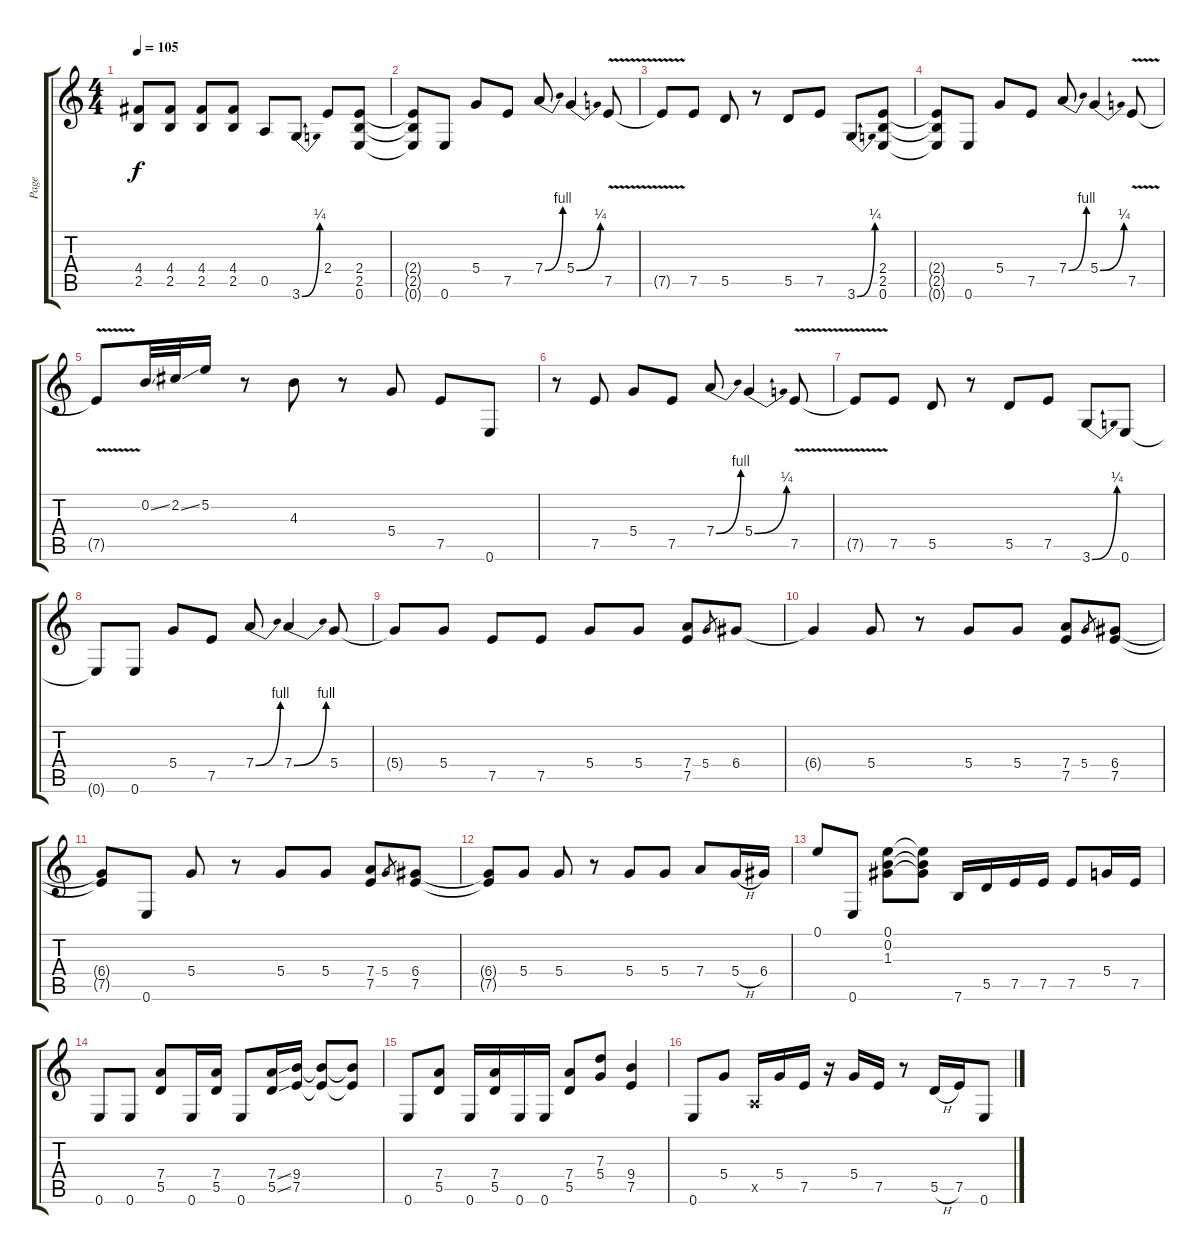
\track ("Page" "Page") {instrument distortionguitar}
\staff {score tabs}
\tuning (E4 B3 G3 D3 A2 E2) {hide}
\ts (4 4)
\tempo 105
\clef g2
\ks c
(4.4{t} 2.5{t}).8{dy f} (4.4 2.5).8 (4.4 2.5).8 (4.4 2.5).8 0.5.8 3.6{be (bend 0 0 60 1)}.8 2.4.8 (2.4 2.5 0.6).8 |
(2.4{t} 2.5{t} 0.6{t}).8{balance 8} 0.6.8 5.4.8 7.5.8 7.4{be (bend 0 0 60 4)}.8 5.4{be (bend 0 0 60 1)}.4 7.5{v}.8 |
7.5{t}.8 7.5.8 5.5.8 r.8 5.5.8 7.5.8 3.6{be (bend 0 0 60 1)}.8 (2.4 2.5 0.6).8 |
(2.4{t} 2.5{t} 0.6{t}).8 0.6.8 5.4.8 7.5.8 7.4{be (bend 0 0 60 4)}.8 5.4{be (bend 0 0 60 1)}.4 7.5{v}.8 |
7.5{t}.8 0.2{ss}.32 2.2{ss}.32 5.2.16 r.8 4.3.8 r.8 5.4.8 7.5.8 0.6.8 |
r.8 7.5.8 5.4.8 7.5.8 7.4{be (bend 0 0 60 4)}.8 5.4{be (bend 0 0 60 1)}.4 7.5{v}.8 |
7.5{t}.8 7.5.8 5.5.8 r.8 5.5.8 7.5.8 3.6{be (bend 0 0 60 1)}.8 0.6.8 |
0.6{t}.8 0.6.8 5.4.8 7.5.8 7.4{be (bend 0 0 60 4)}.8 7.4{be (bend 0 0 60 4)}.4 5.4.8 |
5.4{t}.8 5.4.8 7.5.8 7.5.8 5.4.8 5.4.8 (7.4 7.5).8 5.4.8{gr} 6.4.8 |
6.4{t}.4 5.4.8 r.8 5.4.8 5.4.8 (7.4 7.5).8 5.4.8{gr} (6.4 7.5).8 |
(6.4{t} 7.5{t}).8 0.6.8 5.4.8 r.8 5.4.8 5.4.8 (7.4 7.5).8 5.4.8{gr} (6.4 7.5).8 |
(6.4{t} 7.5{t}).8 5.4.8 5.4.8 r.8 5.4.8 5.4.8 7.4.8 5.4{h}.16 6.4.16 |
0.1.8 0.6.8 (0.1 0.2 1.3).8 (0.1{t} 0.2{t} 1.3{t}).8 7.6.16 5.5.16 7.5.16 7.5.16 7.5.8 5.4.16 7.5.16 |
0.6.8 0.6.8 (7.4 5.5).8 0.6.16 (7.4 5.5).16 0.6.8 (7.4{ss} 5.5{ss}).16 (9.4 7.5).16 (9.4{t} 7.5{t}).8 (9.4{t} 7.5{t}).8 |
0.6.8 (7.4 5.5).8 0.6.16 (7.4 5.5).16 0.6.16 0.6.16 (7.4 5.5).8 (7.3 5.4).8 (9.4 7.5).4 |
0.6.8 5.4.8 0.5{x}.16 5.4.16 7.5.16 r.16 5.4.16 7.5.16 r.8 5.5{h}.16 7.5.16 0.6.8
